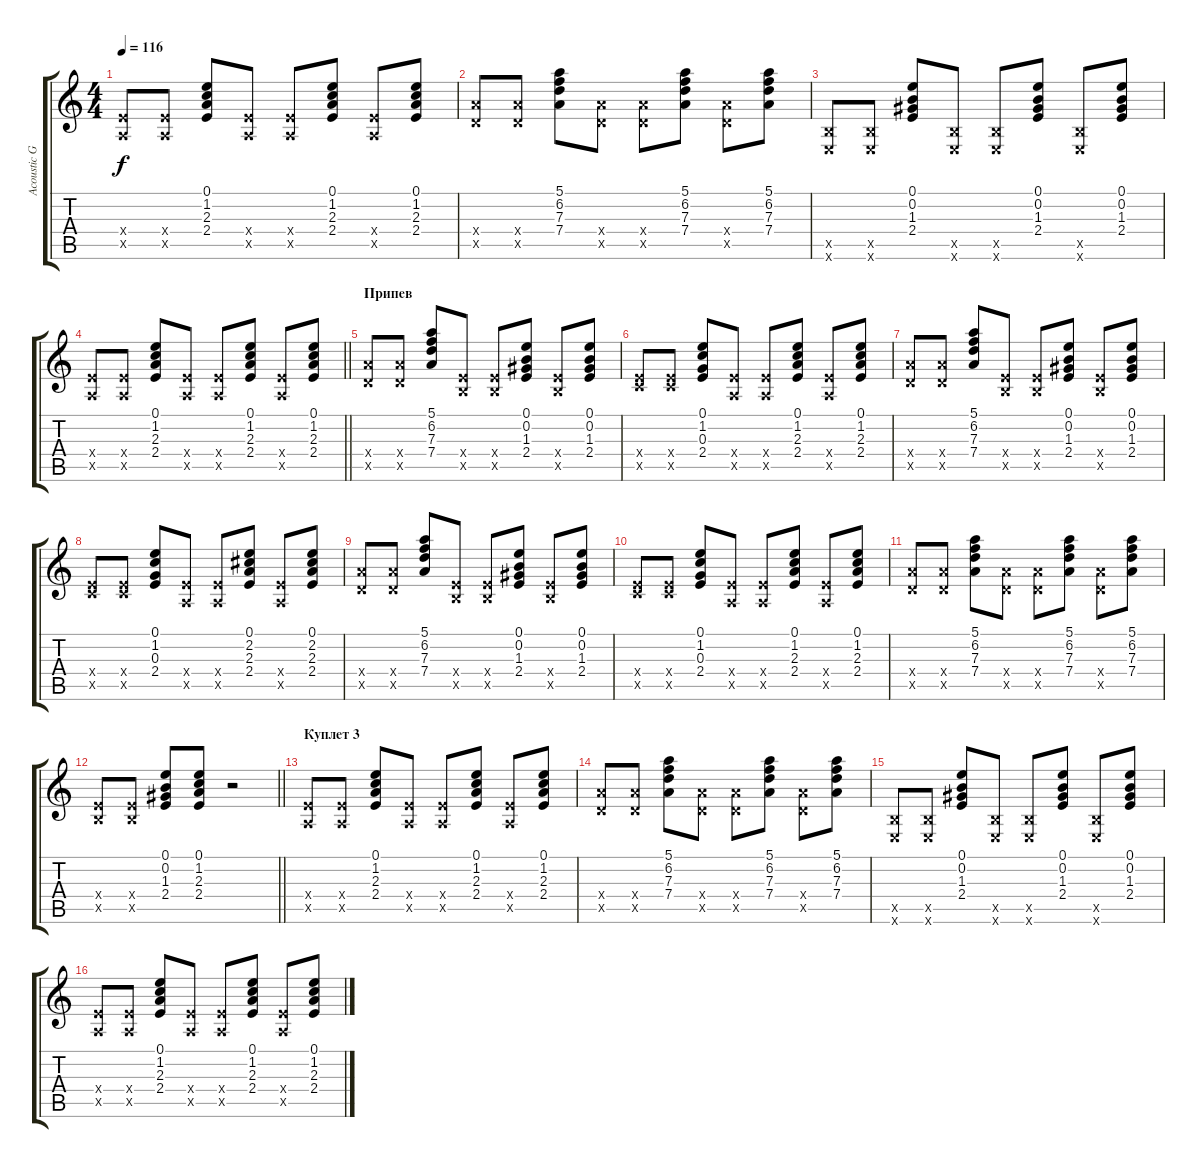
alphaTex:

\track ("Acoustic Guitar" "Acoustic G") {instrument acousticguitarnylon}
\staff {score tabs}
\tuning (E4 B3 G3 D3 A2 E2) {hide}
\ts (4 4)
\tempo 116
\clef g2
\ks c
(2.4{x} 0.5{x}).8{dy f} (2.4{x} 0.5{x}).8 (0.1 1.2 2.3 2.4).8 (2.4{x} 0.5{x}).8 (2.4{x} 0.5{x}).8 (0.1 1.2 2.3 2.4).8 (2.4{x} 0.5{x}).8 (0.1 1.2 2.3 2.4).8 |
(7.4{x} 5.5{x}).8 (7.4{x} 5.5{x}).8 (5.1 6.2 7.3 7.4).8 (7.4{x} 5.5{x}).8 (7.4{x} 5.5{x}).8 (5.1 6.2 7.3 7.4).8 (7.4{x} 5.5{x}).8 (5.1 6.2 7.3 7.4).8 |
(2.5{x} 0.6{x}).8 (2.5{x} 0.6{x}).8 (0.1 0.2 1.3 2.4).8 (2.5{x} 0.6{x}).8 (2.5{x} 0.6{x}).8 (0.1 0.2 1.3 2.4).8 (2.5{x} 0.6{x}).8 (0.1 0.2 1.3 2.4).8 |
\barLineRight lightlight
(2.4{x} 0.5{x}).8 (2.4{x} 0.5{x}).8 (0.1 1.2 2.3 2.4).8 (2.4{x} 0.5{x}).8 (2.4{x} 0.5{x}).8 (0.1 1.2 2.3 2.4).8 (2.4{x} 0.5{x}).8 (0.1 1.2 2.3 2.4).8 |
\section ("" "Припев")
(7.4{x} 5.5{x}).8 (7.4{x} 5.5{x}).8 (5.1 6.2 7.3 7.4).8 (2.4{x} 2.5{x}).8 (2.4{x} 2.5{x}).8 (0.1 0.2 1.3 2.4).8 (2.4{x} 2.5{x}).8 (0.1 0.2 1.3 2.4).8 |
(2.4{x} 3.5{x}).8 (2.4{x} 3.5{x}).8 (0.1 1.2 0.3 2.4).8 (2.4{x} 0.5{x}).8 (2.4{x} 0.5{x}).8 (0.1 1.2 2.3 2.4).8 (2.4{x} 0.5{x}).8 (0.1 1.2 2.3 2.4).8 |
(7.4{x} 5.5{x}).8 (7.4{x} 5.5{x}).8 (5.1 6.2 7.3 7.4).8 (2.4{x} 2.5{x}).8 (2.4{x} 2.5{x}).8 (0.1 0.2 1.3 2.4).8 (2.4{x} 2.5{x}).8 (0.1 0.2 1.3 2.4).8 |
(2.4{x} 3.5{x}).8 (2.4{x} 3.5{x}).8 (0.1 1.2 0.3 2.4).8 (2.4{x} 0.5{x}).8 (2.4{x} 0.5{x}).8 (0.1 2.2 2.3 2.4).8 (2.4{x} 0.5{x}).8 (0.1 2.2 2.3 2.4).8 |
(7.4{x} 5.5{x}).8 (7.4{x} 5.5{x}).8 (5.1 6.2 7.3 7.4).8 (2.4{x} 2.5{x}).8 (2.4{x} 2.5{x}).8 (0.1 0.2 1.3 2.4).8 (2.4{x} 2.5{x}).8 (0.1 0.2 1.3 2.4).8 |
(2.4{x} 3.5{x}).8 (2.4{x} 3.5{x}).8 (0.1 1.2 0.3 2.4).8 (2.4{x} 0.5{x}).8 (2.4{x} 0.5{x}).8 (0.1 1.2 2.3 2.4).8 (2.4{x} 0.5{x}).8 (0.1 1.2 2.3 2.4).8 |
(7.4{x} 5.5{x}).8 (7.4{x} 5.5{x}).8 (5.1 6.2 7.3 7.4).8 (7.4{x} 5.5{x}).8 (7.4{x} 5.5{x}).8 (5.1 6.2 7.3 7.4).8 (7.4{x} 5.5{x}).8 (5.1 6.2 7.3 7.4).8 |
\barLineRight lightlight
(2.4{x} 2.5{x}).8 (2.4{x} 2.5{x}).8 (0.1 0.2 1.3 2.4).8 (0.1 1.2 2.3 2.4).8 r.2 |
\section ("" "Куплет 3")
(2.4{x} 0.5{x}).8 (2.4{x} 0.5{x}).8 (0.1 1.2 2.3 2.4).8 (2.4{x} 0.5{x}).8 (2.4{x} 0.5{x}).8 (0.1 1.2 2.3 2.4).8 (2.4{x} 0.5{x}).8 (0.1 1.2 2.3 2.4).8 |
(7.4{x} 5.5{x}).8 (7.4{x} 5.5{x}).8 (5.1 6.2 7.3 7.4).8 (7.4{x} 5.5{x}).8 (7.4{x} 5.5{x}).8 (5.1 6.2 7.3 7.4).8 (7.4{x} 5.5{x}).8 (5.1 6.2 7.3 7.4).8 |
(2.5{x} 0.6{x}).8 (2.5{x} 0.6{x}).8 (0.1 0.2 1.3 2.4).8 (2.5{x} 0.6{x}).8 (2.5{x} 0.6{x}).8 (0.1 0.2 1.3 2.4).8 (2.5{x} 0.6{x}).8 (0.1 0.2 1.3 2.4).8 |
(2.4{x} 0.5{x}).8 (2.4{x} 0.5{x}).8 (0.1 1.2 2.3 2.4).8 (2.4{x} 0.5{x}).8 (2.4{x} 0.5{x}).8 (0.1 1.2 2.3 2.4).8 (2.4{x} 0.5{x}).8 (0.1 1.2 2.3 2.4).8
